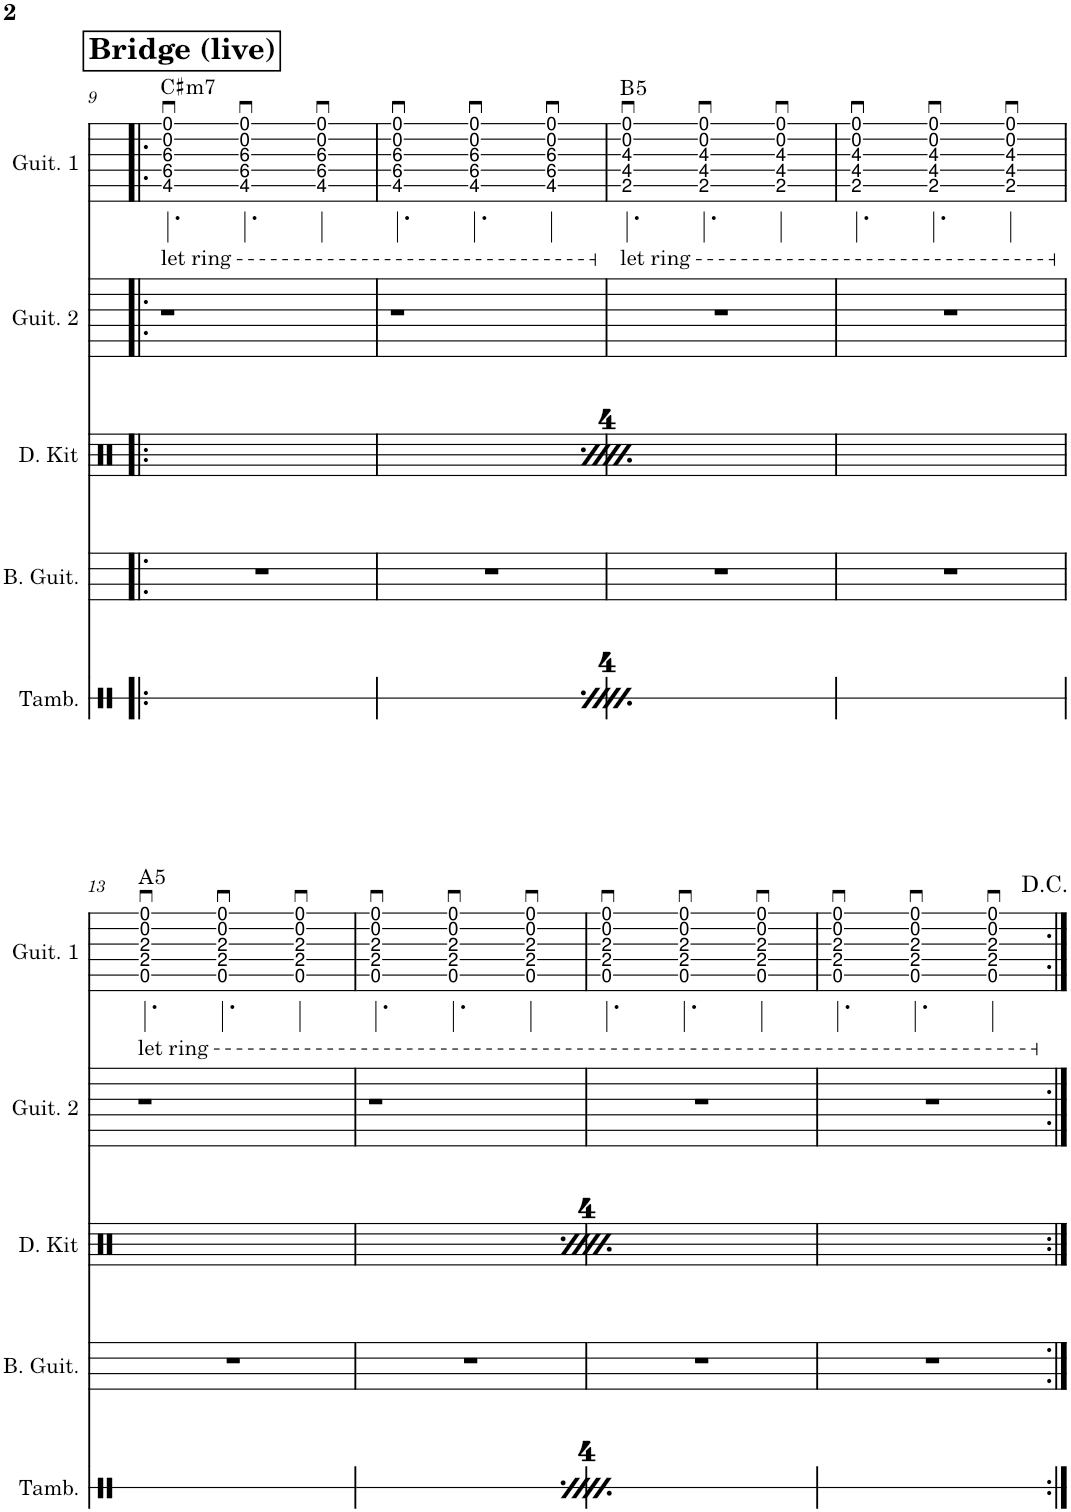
**kern	**kern	**kern	**kern	**kern	**harte
*part5	*part4	*part3	*part2	*part1	*part1
*staff5	*staff4	*staff3	*staff2	*staff1	*
*I"Tambourine	*I"Bass Guitar	*I"Drum Kit	*I"Guitar 2	*I"Guitar 1	*
*I'Tamb.	*I'B. Guit.	*I'D. Kit	*I'Guit. 2	*I'Guit. 1	*
!!LO:PB:g=z
*clefX	*	*clefX	*	*	*
*	*Trd7c12	*	*	*	*
*k[]	*k[]	*k[]	*k[]	*k[]	*
*M4/4	*M4/4	*M4/4	*M4/4	*M4/4	*
!!LO:REH:place=s1:a:B:cj:fs=14:t=Bridge (live)
=9!|:	=9!|:	=9!|:	=9!|:	=9!|:	=9!|:
*	*	*^	*	*	*
!	!	!	!	!	!LO:TX:b:t=let ring	!LO:H:kt=m7
4r	1r	4r	4Rf\	1r	4.C#\u 4.G#\u 4.c#\u 4.B\u 4.e\u	C#:min7
4Re\	.	4Rcc/	8Rf\L	.	.	.
.	.	.	8Rf\J	.	4.C#\u 4.G#\u 4.c#\u 4.B\u 4.e\u	.
4r	.	4r	4Rf\	.	.	.
4Re\	.	4Rcc/	4Rf\	.	4C#\u 4G#\u 4c#\u 4B\u 4e\u	.
=10	=10	=10	=10	=10	=10	=10
4r	1r	4r	4Rf\	1r	4.C#\u 4.G#\u 4.c#\u 4.B\u 4.e\u	.
4Re\	.	4Rcc/	8Rf\L	.	.	.
.	.	.	8Rf\J	.	4.C#\u 4.G#\u 4.c#\u 4.B\u 4.e\u	.
4r	.	4r	4Rf\	.	.	.
4Re\	.	4Rcc/	4Rf\	.	4C#\u 4G#\u 4c#\u 4B\u 4e\u	.
=11	=11	=11	=11	=11	=11	=11
!	!	!	!	!	!LO:TX:b:t=let ring	!LO:H:kt=5
4r	1r	4r	4Rf\	1r	4.BB\u 4.G-\u 4.B\u 4.B\u 4.e\u	B:(1,5)
4Re\	.	4Rcc/	8Rf\L	.	.	.
.	.	.	8Rf\J	.	4.BB\u 4.G-\u 4.B\u 4.B\u 4.e\u	.
4r	.	4r	4Rf\	.	.	.
4Re\	.	4Rcc/	4Rf\	.	4BB\u 4G-\u 4B\u 4B\u 4e\u	.
=12	=12	=12	=12	=12	=12	=12
4r	1r	4r	4Rf\	1r	4.BB\u 4.G-\u 4.B\u 4.B\u 4.e\u	.
4Re\	.	4Rcc/	8Rf\L	.	.	.
.	.	.	8Rf\J	.	4.BB\u 4.G-\u 4.B\u 4.B\u 4.e\u	.
8r	.	8r	4Rf\	.	.	.
8Re\L	.	8Rcc/L	.	.	.	.
8Re\	.	8Rcc/	4Rf\	.	4BB\u 4G-\u 4B\u 4B\u 4e\u	.
8Re\J	.	8Rcc/J	.	.	.	.
!!LO:LB:g=z
=13	=13	=13	=13	=13	=13	=13
!	!	!	!	!	!LO:TX:b:t=let ring	!LO:H:kt=5
4r	1r	4r	4Rf\	1r	4.AA\u 4.E\u 4.A\u 4.B\u 4.e\u	A:(1,5)
4Re\	.	4Rcc/	8Rf\L	.	.	.
.	.	.	8Rf\J	.	4.AA\u 4.E\u 4.A\u 4.B\u 4.e\u	.
4r	.	4r	4Rf\	.	.	.
4Re\	.	4Rcc/	4Rf\	.	4AA\u 4E\u 4A\u 4B\u 4e\u	.
=14	=14	=14	=14	=14	=14	=14
4r	1r	4r	4Rf\	1r	4.AA\u 4.E\u 4.A\u 4.B\u 4.e\u	.
4Re\	.	4Rcc/	8Rf\L	.	.	.
.	.	.	8Rf\J	.	4.AA\u 4.E\u 4.A\u 4.B\u 4.e\u	.
4r	.	4r	4Rf\	.	.	.
4Re\	.	4Rcc/	4Rf\	.	4AA\u 4E\u 4A\u 4B\u 4e\u	.
=15	=15	=15	=15	=15	=15	=15
4r	1r	4r	4Rf\	1r	4.AA\u 4.E\u 4.A\u 4.B\u 4.e\u	.
4Re\	.	4Rcc/	8Rf\L	.	.	.
.	.	.	8Rf\J	.	4.AA\u 4.E\u 4.A\u 4.B\u 4.e\u	.
4r	.	4r	4Rf\	.	.	.
4Re\	.	4Rcc/	4Rf\	.	4AA\u 4E\u 4A\u 4B\u 4e\u	.
=16	=16	=16	=16	=16	=16	=16
4r	1r	4r	4Rf\	1r	4.AA\u 4.E\u 4.A\u 4.B\u 4.e\u	.
4Re\	.	4Rcc/	8Rf\L	.	.	.
.	.	.	8Rf\J	.	4.AA\u 4.E\u 4.A\u 4.B\u 4.e\u	.
8r	.	8r	4Rf\	.	.	.
8Re\L	.	8Rcc/L	.	.	.	.
8Re\	.	8Rcc/	4Rf\	.	4AA\u 4E\u 4A\u 4B\u 4e\u	.
8Re\J	.	8Rcc/J	.	.	.	.
*	*	*v	*v	*	*	*
=:|!	=:|!	=:|!	=:|!	=:|!	=:|!
*-	*-	*-	*-	*-	*-
